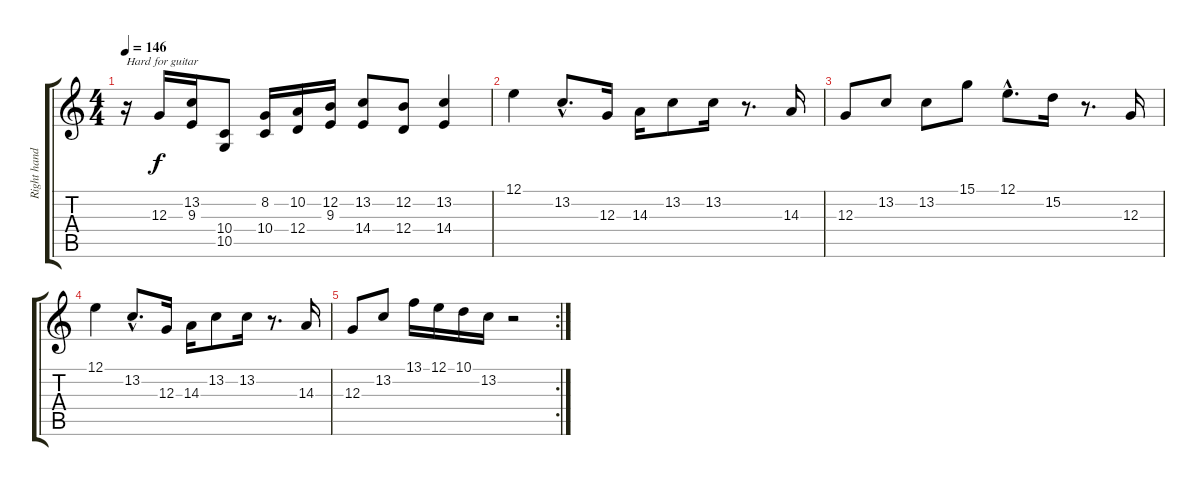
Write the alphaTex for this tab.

\track ("Right hand" "Right hand") {instrument honkytonkpiano}
\staff {score tabs}
\tuning (E4 B3 G3 D3 A2 E2) {hide}
\ts (4 4)
\tempo 146
\clef g2
\ks c
r.16{txt "Hard for guitar" dy f} 12.3.16 (13.2 9.3).16 (10.4 10.5).8 (8.2 10.4).16 (10.2 12.4).16 (12.2 9.3).16 (13.2 14.4).8 (12.2 12.4).8 (13.2 14.4).4 |
12.1.4 13.2{hac}.8{d} 12.3.16 14.3.16 13.2.8 13.2.16 r.8{d} 14.3.16 |
12.3.8 13.2.8 13.2.8 15.1.8 12.1{hac}.8{d} 15.2.16 r.8{d} 12.3.16 |
12.1.4 13.2{hac}.8{d} 12.3.16 14.3.16 13.2.8 13.2.16 r.8{d} 14.3.16 |
\rc 2
12.3.8 13.2.8 13.1.16 12.1.16 10.1.16 13.2.16 r.2
